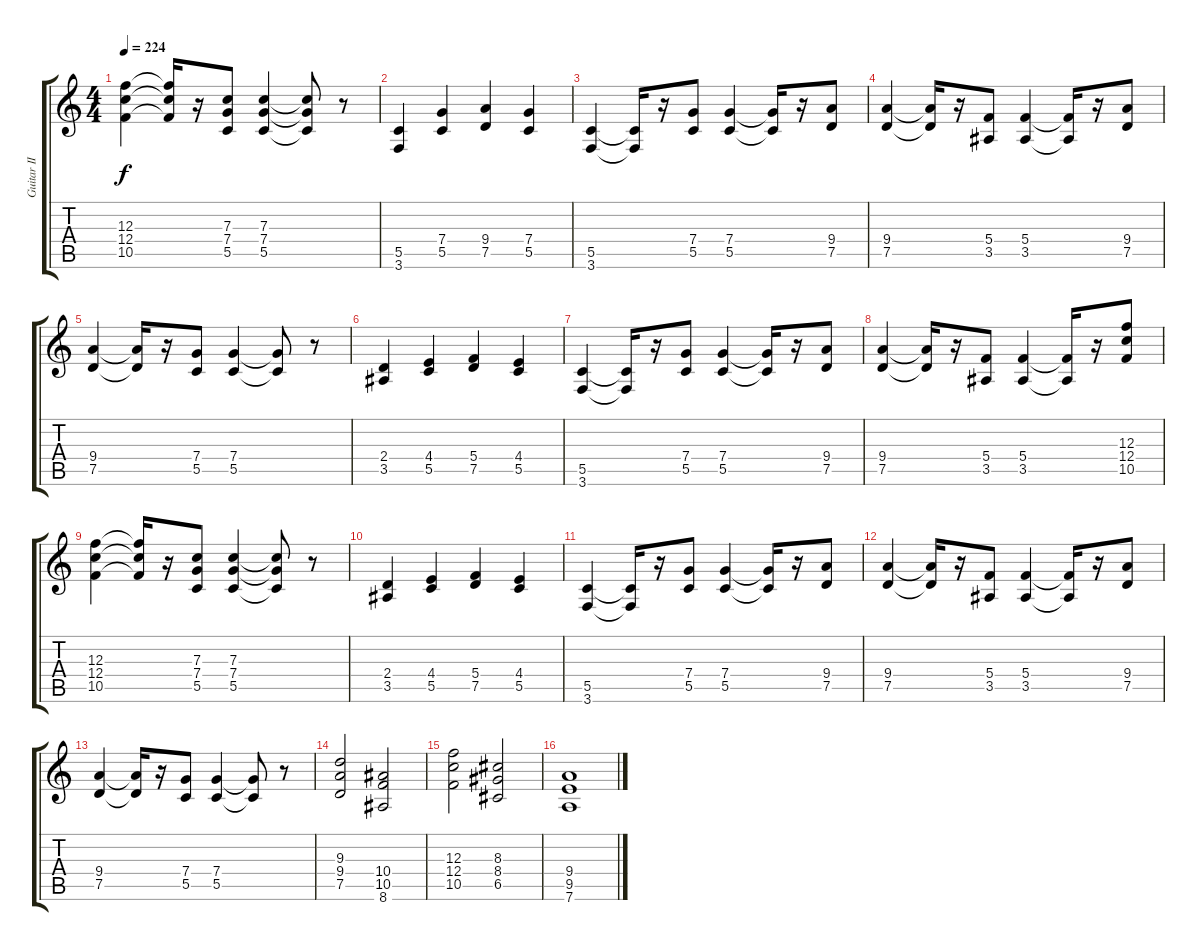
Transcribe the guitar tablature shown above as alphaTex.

\track ("Guitar II" "Guitar II") {mute instrument distortionguitar}
\staff {score tabs}
\tuning (D4 A3 F3 C3 G2 D2) {hide}
\ts (4 4)
\tempo 224
\clef g2
\ks c
(12.3 12.4 10.5).4{dy f} (12.3{t} 12.4{t} 10.5{t}).16 r.16 (7.3 7.4 5.5).8 (7.3 7.4 5.5).4 (7.3{t} 7.4{t} 5.5{t}).8 r.8 |
(5.5 3.6).4 (7.4 5.5).4 (9.4 7.5).4 (7.4 5.5).4 |
(5.5 3.6).4 (5.5{t} 3.6{t}).16 r.16 (7.4 5.5).8 (7.4 5.5).4 (7.4{t} 5.5{t}).16 r.16 (9.4 7.5).8 |
(9.4 7.5).4 (9.4{t} 7.5{t}).16 r.16 (5.4 3.5).8 (5.4 3.5).4 (5.4{t} 3.5{t}).16 r.16 (9.4 7.5).8 |
(9.4 7.5).4 (9.4{t} 7.5{t}).16 r.16 (7.4 5.5).8 (7.4 5.5).4 (7.4{t} 5.5{t}).8 r.8 |
(2.4 3.5).4 (4.4 5.5).4 (5.4 7.5).4 (4.4 5.5).4 |
(5.5 3.6).4 (5.5{t} 3.6{t}).16 r.16 (7.4 5.5).8 (7.4 5.5).4 (7.4{t} 5.5{t}).16 r.16 (9.4 7.5).8 |
(9.4 7.5).4 (9.4{t} 7.5{t}).16 r.16 (5.4 3.5).8 (5.4 3.5).4 (5.4{t} 3.5{t}).16 r.16 (12.3 12.4 10.5).8 |
(12.3 12.4 10.5).4 (12.3{t} 12.4{t} 10.5{t}).16 r.16 (7.3 7.4 5.5).8 (7.3 7.4 5.5).4 (7.3{t} 7.4{t} 5.5{t}).8 r.8 |
(2.4 3.5).4 (4.4 5.5).4 (5.4 7.5).4 (4.4 5.5).4 |
(5.5 3.6).4 (5.5{t} 3.6{t}).16 r.16 (7.4 5.5).8 (7.4 5.5).4 (7.4{t} 5.5{t}).16 r.16 (9.4 7.5).8 |
(9.4 7.5).4 (9.4{t} 7.5{t}).16 r.16 (5.4 3.5).8 (5.4 3.5).4 (5.4{t} 3.5{t}).16 r.16 (9.4 7.5).8 |
(9.4 7.5).4 (9.4{t} 7.5{t}).16 r.16 (7.4 5.5).8 (7.4 5.5).4 (7.4{t} 5.5{t}).8 r.8 |
(9.3 9.4 7.5).2 (10.4 10.5 8.6).2 |
(12.3 12.4 10.5).2 (8.3 8.4 6.5).2 |
(9.4 9.5 7.6).1
